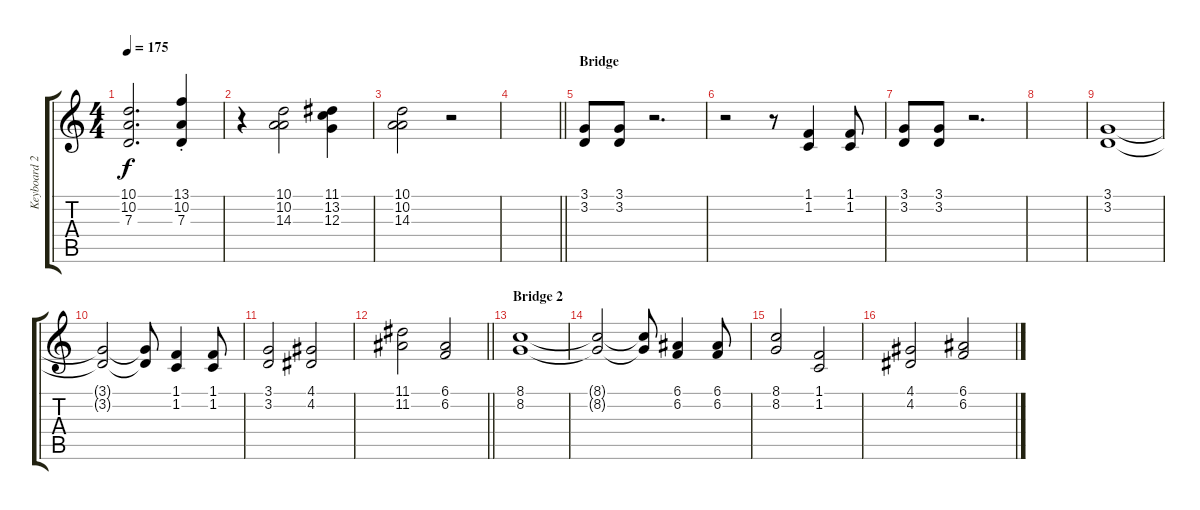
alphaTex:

\track ("Keyboard 2" "Keyboard 2") {instrument choiraahs}
\staff {score tabs}
\tuning (E4 B3 G3 D3 A2 E2) {hide}
\ts (4 4)
\tempo 175
\clef g2
\ks c
(10.1 10.2 7.3).2{d dy f} (13.1{st} 10.2 7.3).4 |
r.4 (10.1 10.2 14.3).2 (11.1 13.2 12.3).4 |
(10.1 10.2 14.3).2 r.2 |
\barLineRight lightlight
|
\section ("" "Bridge")
(3.1 3.2).8{volume 9 instrument orchestrahit} (3.1 3.2).8 r.2{d} |
r.2 r.8 (1.1 1.2).4 (1.1 1.2).8 |
(3.1 3.2).8 (3.1 3.2).8 r.2{d} |
|
(3.1 3.2).1{volume 7 instrument choiraahs} |
(3.1{t} 3.2{t}).2 (3.1{t} 3.2{t}).8 (1.1 1.2).4 (1.1 1.2).8 |
(3.1 3.2).2 (4.1 4.2).2 |
\barLineRight lightlight
(11.1 11.2).2 (6.1 6.2).2 |
\section ("" "Bridge 2")
(8.1 8.2).1 |
(8.1{t} 8.2{t}).2 (8.1{t} 8.2{t}).8 (6.1 6.2).4 (6.1 6.2).8 |
(8.1 8.2).2 (1.1 1.2).2 |
(4.1 4.2).2 (6.1 6.2).2
